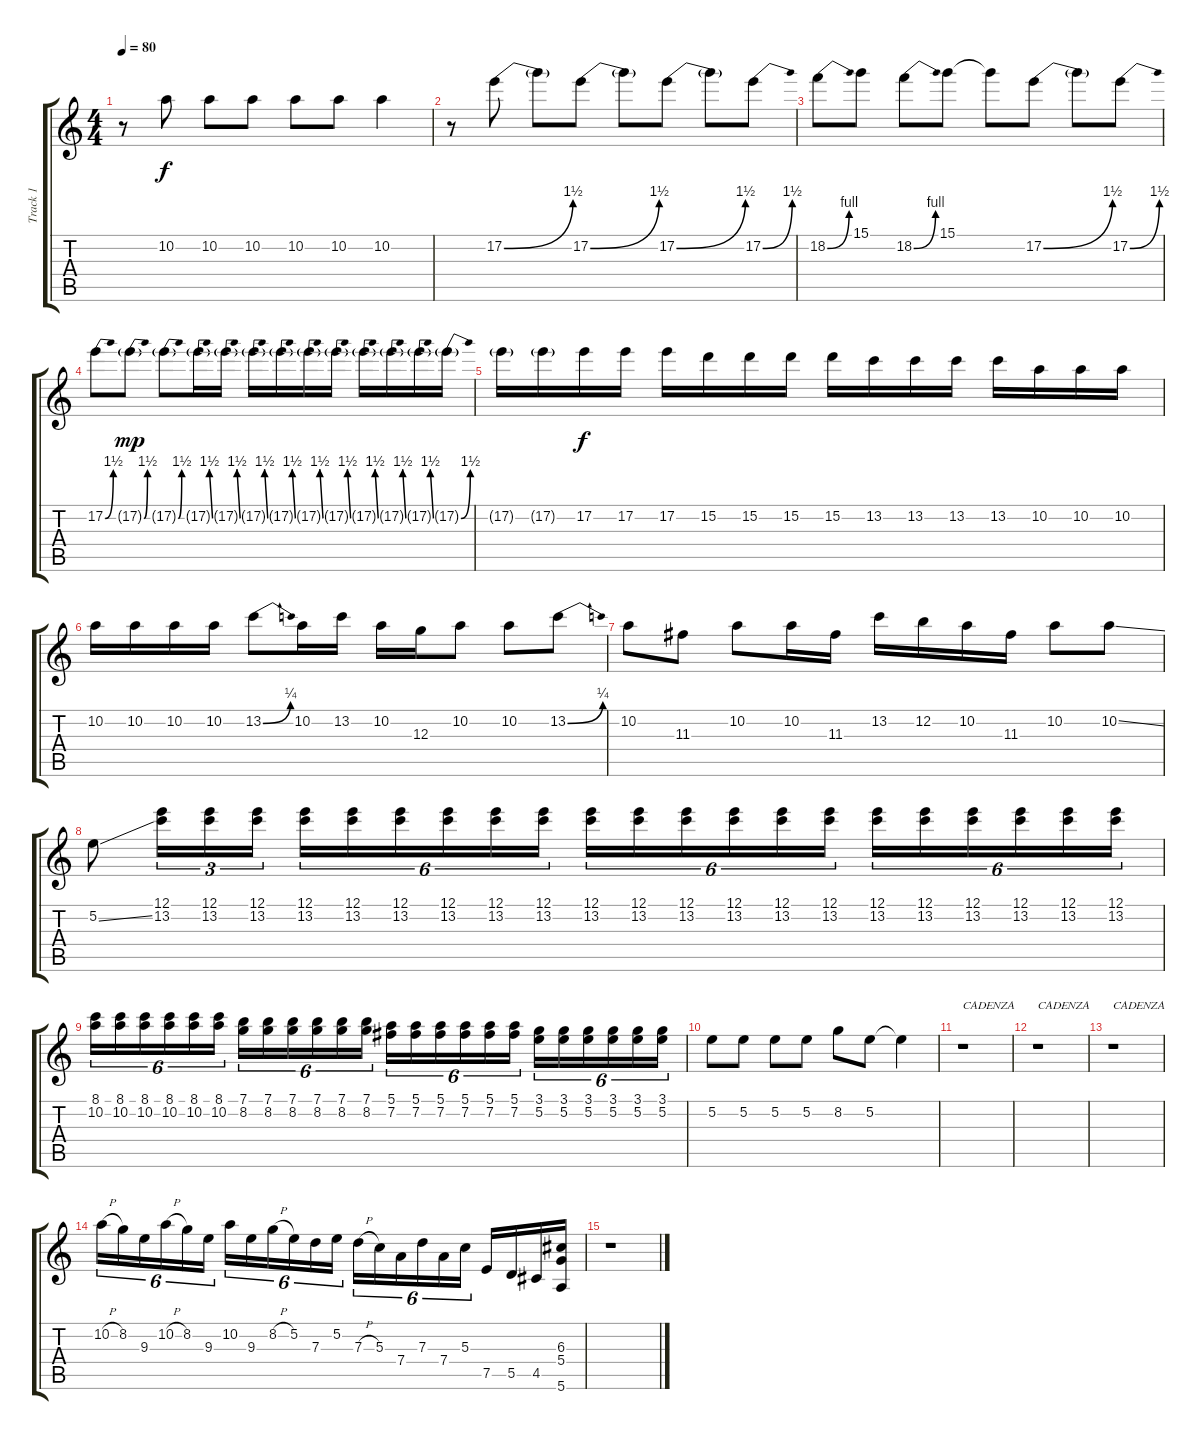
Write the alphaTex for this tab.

\track ("Track 1" "Track 1") {instrument electricguitarclean}
\staff {score tabs}
\tuning (E4 B3 G3 D3 A2 E2) {hide}
\ts (4 4)
\tempo 80
\clef g2
\ks c
r.8{dy f} 10.2.8 10.2.8 10.2.8 10.2.8 10.2.8 10.2.4 |
r.8 17.2{be (bend 0 0 60 6)}.8 17.2{t}.8 17.2{be (bend 0 0 60 6)}.8 17.2{t}.8 17.2{be (bend 0 0 60 6)}.8 17.2{t}.8 17.2{be (bend 0 0 60 6)}.8 |
18.2{be (bend 0 0 60 4)}.8 15.1.8 18.2{be (bend 0 0 60 4)}.8 15.1.8 15.1{t}.8 17.2{be (bend 0 0 60 6)}.8 17.2{t}.8 17.2{be (bend 0 0 60 6)}.8 |
17.2{be (bend 0 0 60 6)}.8 17.2{be (bend 0 0 60 6) g}.8{dy mp} 17.2{be (bend 0 0 60 6) g}.8 17.2{be (bend 0 0 60 6) g}.16 17.2{be (bend 0 0 60 6) g}.16 17.2{be (bend 0 0 60 6) g}.16 17.2{be (bend 0 0 60 6) g}.16 17.2{be (bend 0 0 60 6) g}.16 17.2{be (bend 0 0 60 6) g}.16 17.2{be (bend 0 0 60 6) g}.16 17.2{be (bend 0 0 60 6) g}.16 17.2{be (bend 0 0 60 6) g}.16 17.2{be (bend 0 0 60 6) g}.16 |
17.2{g}.16 17.2{g}.16 17.2.16{dy f} 17.2.16 17.2.16 15.2.16 15.2.16 15.2.16 15.2.16 13.2.16 13.2.16 13.2.16 13.2.16 10.2.16 10.2.16 10.2.16 |
10.2.16 10.2.16 10.2.16 10.2.16 13.2{be (bend 0 0 60 1)}.8 10.2.16 13.2.16 10.2.16 12.3.16 10.2.8 10.2.8 13.2{be (bend 0 0 60 1)}.8 |
10.2.8 11.3.8 10.2.8 10.2.16 11.3.16 13.2.16 12.2.16 10.2.16 11.3.16 10.2.8 10.2{ss}.8 |
5.2{ss}.8 (12.1 13.2).16{tu (3 2)} (12.1 13.2).16{tu (3 2)} (12.1 13.2).16{tu (3 2)} (12.1 13.2).16{tu (6 4)} (12.1 13.2).16{tu (6 4)} (12.1 13.2).16{tu (6 4)} (12.1 13.2).16{tu (6 4)} (12.1 13.2).16{tu (6 4)} (12.1 13.2).16{tu (6 4)} (12.1 13.2).16{tu (6 4)} (12.1 13.2).16{tu (6 4)} (12.1 13.2).16{tu (6 4)} (12.1 13.2).16{tu (6 4)} (12.1 13.2).16{tu (6 4)} (12.1 13.2).16{tu (6 4)} (12.1 13.2).16{tu (6 4)} (12.1 13.2).16{tu (6 4)} (12.1 13.2).16{tu (6 4)} (12.1 13.2).16{tu (6 4)} (12.1 13.2).16{tu (6 4)} (12.1 13.2).16{tu (6 4)} |
(8.1 10.2).16{tu (6 4)} (8.1 10.2).16{tu (6 4)} (8.1 10.2).16{tu (6 4)} (8.1 10.2).16{tu (6 4)} (8.1 10.2).16{tu (6 4)} (8.1 10.2).16{tu (6 4)} (7.1 8.2).16{tu (6 4)} (7.1 8.2).16{tu (6 4)} (7.1 8.2).16{tu (6 4)} (7.1 8.2).16{tu (6 4)} (7.1 8.2).16{tu (6 4)} (7.1 8.2).16{tu (6 4)} (5.1 7.2).16{tu (6 4)} (5.1 7.2).16{tu (6 4)} (5.1 7.2).16{tu (6 4)} (5.1 7.2).16{tu (6 4)} (5.1 7.2).16{tu (6 4)} (5.1 7.2).16{tu (6 4)} (3.1 5.2).16{tu (6 4)} (3.1 5.2).16{tu (6 4)} (3.1 5.2).16{tu (6 4)} (3.1 5.2).16{tu (6 4)} (3.1 5.2).16{tu (6 4)} (3.1 5.2).16{tu (6 4)} |
5.2.8 5.2.8 5.2.8 5.2.8 8.2.8 5.2.8 5.2{t}.4 |
r.1{txt "CADENZA"} |
r.1{txt "CADENZA"} |
r.1{txt "CADENZA"} |
10.2{h}.16{tu (6 4)} 8.2.16{tu (6 4)} 9.3.16{tu (6 4)} 10.2{h}.16{tu (6 4)} 8.2.16{tu (6 4)} 9.3.16{tu (6 4)} 10.2.16{tu (6 4)} 9.3.16{tu (6 4)} 8.2{h}.16{tu (6 4)} 5.2.16{tu (6 4)} 7.3.16{tu (6 4)} 5.2.16{tu (6 4)} 7.3{h}.16{tu (6 4)} 5.3.16{tu (6 4)} 7.4.16{tu (6 4)} 7.3.16{tu (6 4)} 7.4.16{tu (6 4)} 5.3.16{tu (6 4)} 7.5.16 5.5.16 4.5.16 (6.3 5.4 5.6).16 |
r.1
